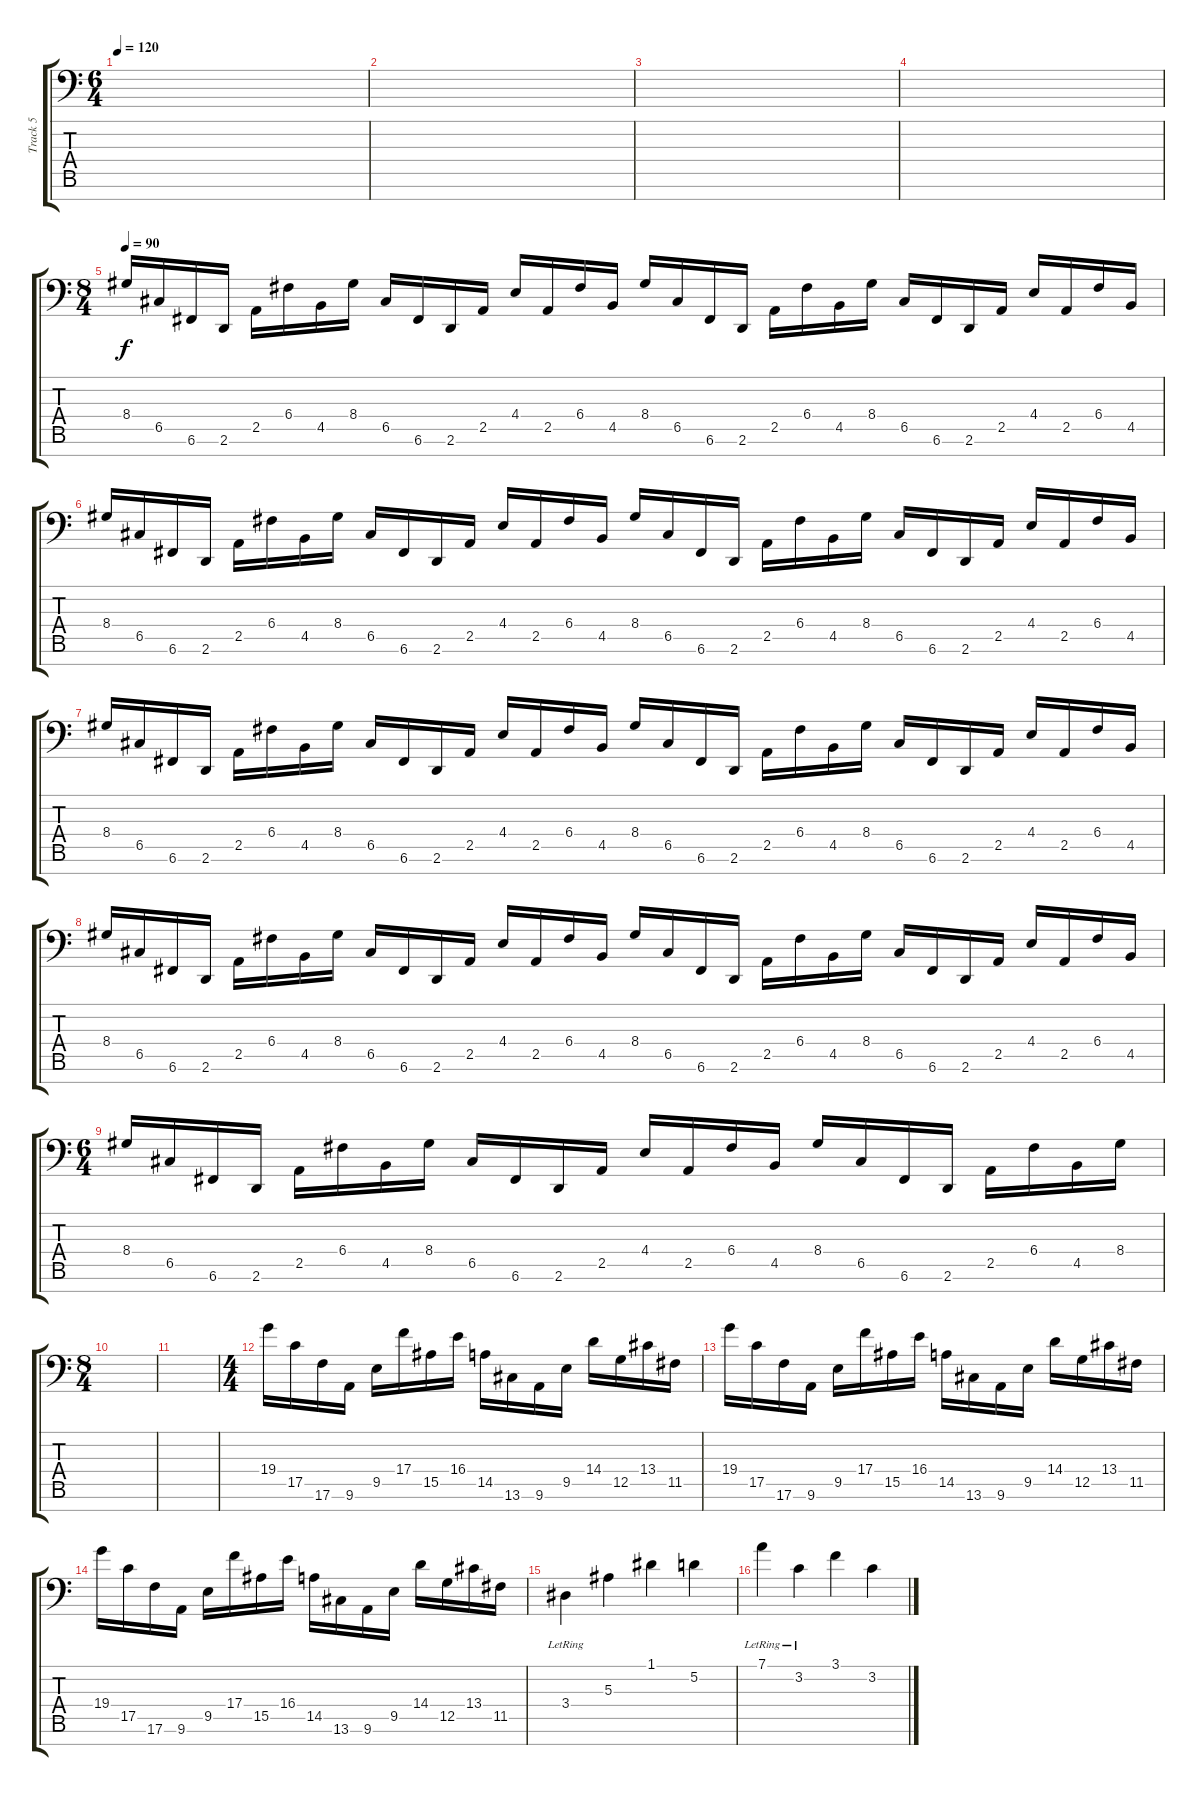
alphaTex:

\track ("Track 5" "Track 5") {instrument lead1square}
\staff {score tabs}
\tuning (D4 A3 F3 C3 G2 C2 G1) {hide}
\ts (6 4)
\tempo 120
\clef f4
\ks c
|
|
|
|
\ts (8 4)
\tempo 90
8.4.16{dy f} 6.5.16 6.6.16 2.6.16 2.5.16 6.4.16 4.5.16 8.4.16 6.5.16 6.6.16 2.6.16 2.5.16 4.4.16 2.5.16 6.4.16 4.5.16 8.4.16 6.5.16 6.6.16 2.6.16 2.5.16 6.4.16 4.5.16 8.4.16 6.5.16 6.6.16 2.6.16 2.5.16 4.4.16 2.5.16 6.4.16 4.5.16 |
8.4.16 6.5.16 6.6.16 2.6.16 2.5.16 6.4.16 4.5.16 8.4.16 6.5.16 6.6.16 2.6.16 2.5.16 4.4.16 2.5.16 6.4.16 4.5.16 8.4.16 6.5.16 6.6.16 2.6.16 2.5.16 6.4.16 4.5.16 8.4.16 6.5.16 6.6.16 2.6.16 2.5.16 4.4.16 2.5.16 6.4.16 4.5.16 |
8.4.16 6.5.16 6.6.16 2.6.16 2.5.16 6.4.16 4.5.16 8.4.16 6.5.16 6.6.16 2.6.16 2.5.16 4.4.16 2.5.16 6.4.16 4.5.16 8.4.16 6.5.16 6.6.16 2.6.16 2.5.16 6.4.16 4.5.16 8.4.16 6.5.16 6.6.16 2.6.16 2.5.16 4.4.16 2.5.16 6.4.16 4.5.16 |
8.4.16 6.5.16 6.6.16 2.6.16 2.5.16 6.4.16 4.5.16 8.4.16 6.5.16 6.6.16 2.6.16 2.5.16 4.4.16 2.5.16 6.4.16 4.5.16 8.4.16 6.5.16 6.6.16 2.6.16 2.5.16 6.4.16 4.5.16 8.4.16 6.5.16 6.6.16 2.6.16 2.5.16 4.4.16 2.5.16 6.4.16 4.5.16 |
\ts (6 4)
8.4.16 6.5.16 6.6.16 2.6.16 2.5.16 6.4.16 4.5.16 8.4.16 6.5.16 6.6.16 2.6.16 2.5.16 4.4.16 2.5.16 6.4.16 4.5.16 8.4.16 6.5.16 6.6.16 2.6.16 2.5.16 6.4.16 4.5.16 8.4.16 |
\ts (8 4)
|
|
\ts (4 4)
19.4.16 17.5.16 17.6.16 9.6.16 9.5.16 17.4.16 15.5.16 16.4.16 14.5.16 13.6.16 9.6.16 9.5.16 14.4.16 12.5.16 13.4.16 11.5.16 |
19.4.16 17.5.16 17.6.16 9.6.16 9.5.16 17.4.16 15.5.16 16.4.16 14.5.16 13.6.16 9.6.16 9.5.16 14.4.16 12.5.16 13.4.16 11.5.16 |
19.4.16 17.5.16 17.6.16 9.6.16 9.5.16 17.4.16 15.5.16 16.4.16 14.5.16 13.6.16 9.6.16 9.5.16 14.4.16 12.5.16 13.4.16 11.5.16 |
3.4{lr}.4 5.3.4 1.1.4 5.2.4 |
7.1{lr}.4 3.2{lr}.4 3.1.4 3.2.4
